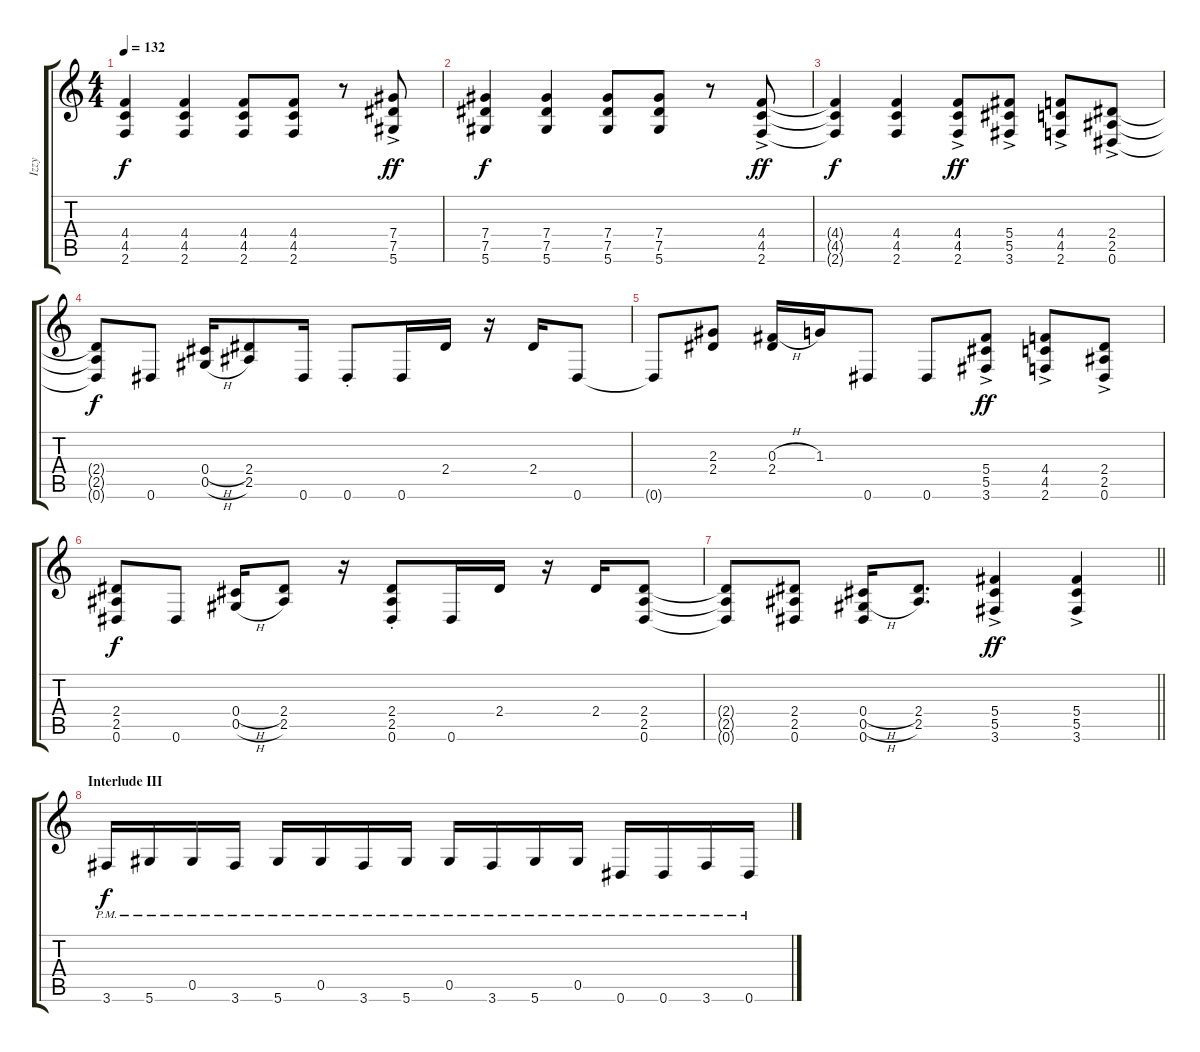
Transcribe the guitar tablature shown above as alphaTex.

\track ("Izzy" "Izzy") {instrument distortionguitar}
\staff {score tabs}
\tuning (Eb4 Bb3 Gb3 Db3 Ab2 Eb2) {hide}
\ts (4 4)
\tempo 132
\clef g2
\ks c
(4.4{t} 4.5{t} 2.6{t}).4{dy f} (4.4 4.5 2.6).4 (4.4 4.5 2.6).8 (4.4 4.5 2.6).8 r.8 (7.4{ac} 7.5{ac} 5.6{ac}).8{dy ff} |
(7.4 7.5 5.6).4{dy f} (7.4 7.5 5.6).4 (7.4 7.5 5.6).8 (7.4 7.5 5.6).8 r.8 (4.4{ac} 4.5{ac} 2.6{ac}).8{dy ff} |
(4.4{t} 4.5{t} 2.6{t}).4{dy f} (4.4 4.5 2.6).4 (4.4{ac} 4.5{ac} 2.6{ac}).8{dy ff} (5.4{ac} 5.5{ac} 3.6{ac}).8 (4.4{ac} 4.5{ac} 2.6{ac}).8 (2.4{ac} 2.5{ac} 0.6{ac}).8 |
(2.4{t} 2.5{t} 0.6{t}).8{dy f} 0.6.8 (0.4{h} 0.5{h}).16 (2.4 2.5).8 0.6.16 0.6{st}.8 0.6.16 2.4.16 r.16 2.4.16 0.6.8 |
0.6{t}.8 (2.3 2.4).8 (0.3{h} 2.4).16 1.3.16 0.6.8 0.6.8 (5.4{ac} 5.5{ac} 3.6{ac}).8{dy ff} (4.4{ac} 4.5{ac} 2.6{ac}).8 (2.4{ac} 2.5{ac} 0.6{ac}).8 |
(2.4 2.5 0.6).8{dy f} 0.6.8 (0.4{h} 0.5{h}).16 (2.4 2.5).8 r.16 (2.4{st} 2.5{st} 0.6{st}).8 0.6.16 2.4.16 r.16 2.4.16 (2.4 2.5 0.6).8 |
\barLineRight lightlight
(2.4{t} 2.5{t} 0.6{t}).8 (2.4 2.5 0.6).8 (0.4{h} 0.5{h} 0.6).16 (2.4 2.5).8{d} (5.4{ac} 5.5{ac} 3.6{ac}).4{dy ff} (5.4{ac} 5.5{ac} 3.6{ac}).4 |
\section ("" "Interlude III")
3.6{pm}.16{dy f} 5.6{pm}.16 0.5{pm}.16 3.6{pm}.16 5.6{pm}.16 0.5{pm}.16 3.6{pm}.16 5.6{pm}.16 0.5{pm}.16 3.6{pm}.16 5.6{pm}.16 0.5{pm}.16 0.6{pm}.16 0.6{pm}.16 3.6{pm}.16 0.6{pm}.16
